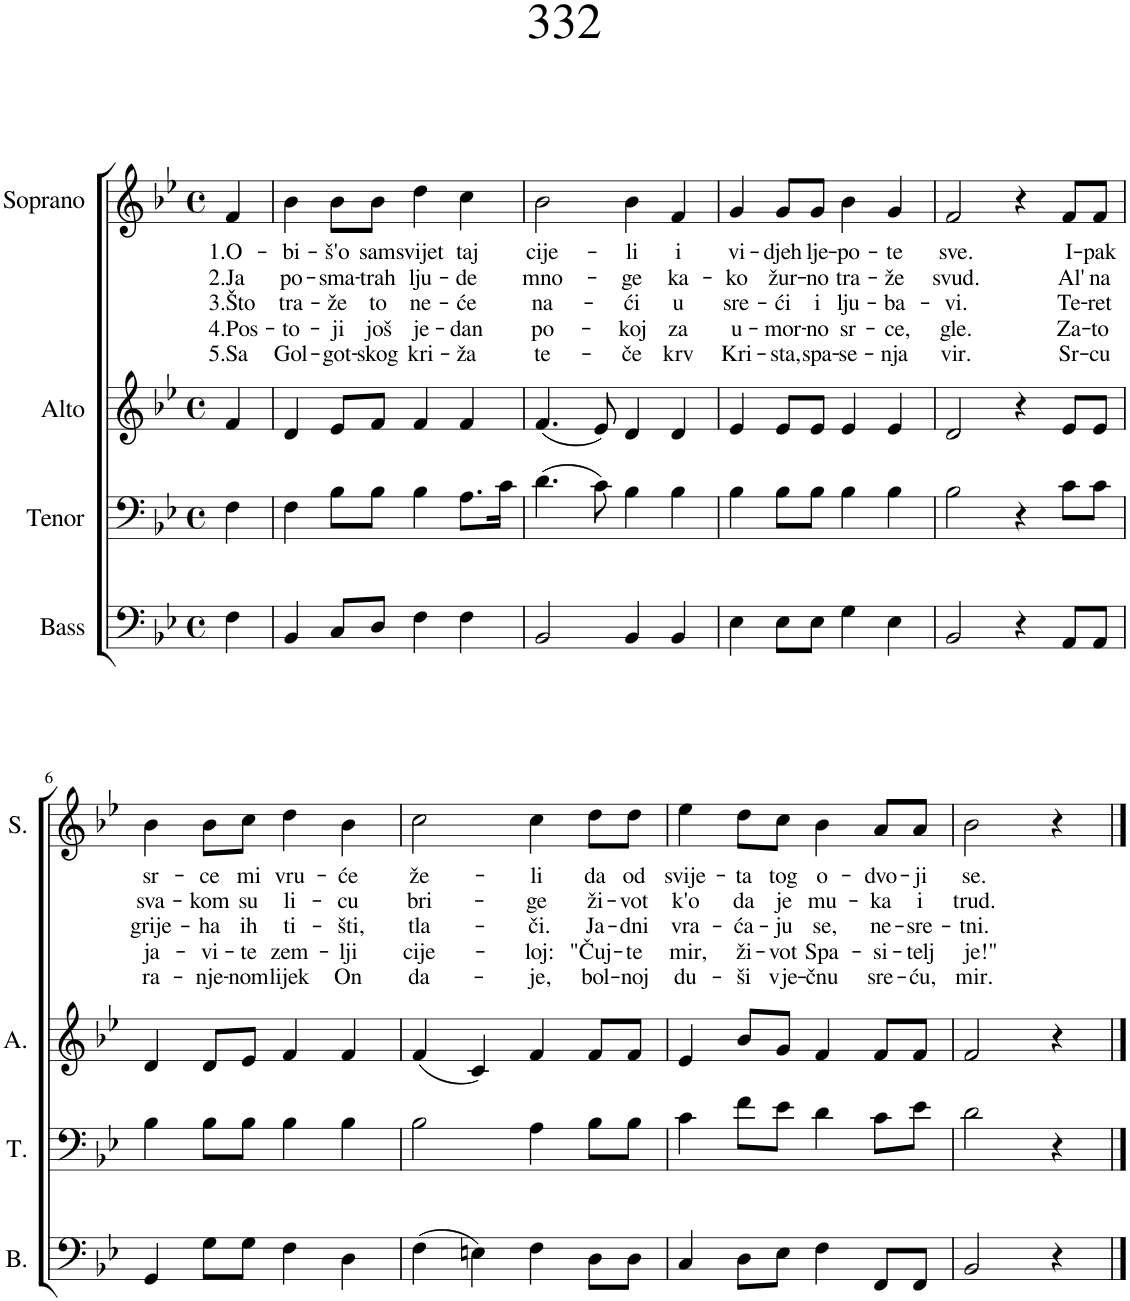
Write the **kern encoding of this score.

**kern	**kern	**kern	**kern	**text	**text	**text	**text	**text
*part4	*part3	*part2	*part1	*part1	*part1	*part1	*part1	*part1
*staff4	*staff3	*staff2	*staff1	*staff1	*staff1	*staff1	*staff1	*staff1
*I"Bass	*I"Tenor	*I"Alto	*I"Soprano	*	*	*	*	*
*I'B.	*I'T.	*I'A.	*I'S.	*	*	*	*	*
*clefF4	*clefF4	*clefG2	*clefG2	*	*	*	*	*
*k[b-e-]	*k[b-e-]	*k[b-e-]	*k[b-e-]	*	*	*	*	*
*M4/4	*M4/4	*M4/4	*M4/4	*	*	*	*	*
*met(c)	*met(c)	*met(c)	*met(c)	*	*	*	*	*
=1	=1	=1	=1	=1	=1	=1	=1	=1
!	!	!	!	!LO:LY:b	!LO:LY:b	!LO:LY:b	!LO:LY:b	!LO:LY:b
4F\	4F\	4f/	4f/	1.O-	2.Ja	3.Što	4.Pos-	5.Sa
=2	=2	=2	=2	=2	=2	=2	=2	=2
!	!	!	!	!LO:LY:b	!LO:LY:b	!LO:LY:b	!LO:LY:b	!LO:LY:b
4BB-/	4F\	4d/	4b-\	-bi-	po-	tra-	-to-	Gol-
!	!	!	!	!LO:LY:b	!LO:LY:b	!LO:LY:b	!LO:LY:b	!LO:LY:b
8C/L	8B-\L	8e-/L	8b-\L	-š'o	-sma-	-že	-ji	-got-
!	!	!	!	!LO:LY:b	!LO:LY:b	!LO:LY:b	!LO:LY:b	!LO:LY:b
8D/J	8B-\J	8f/J	8b-\J	sam	-trah	to	još	-skog
!	!	!	!	!LO:LY:b	!LO:LY:b	!LO:LY:b	!LO:LY:b	!LO:LY:b
4F\	4B-\	4f/	4dd\	svijet	lju-	ne-	je-	kri-
!	!	!	!	!LO:LY:b	!LO:LY:b	!LO:LY:b	!LO:LY:b	!LO:LY:b
4F\	8.A\L	4f/	4cc\	taj	-de	-će	-dan	-ža
.	16c\Jk	.	.	.	.	.	.	.
=3	=3	=3	=3	=3	=3	=3	=3	=3
!	!	!	!	!LO:LY:b	!LO:LY:b	!LO:LY:b	!LO:LY:b	!LO:LY:b
2BB-/	(4.d\	(4.f/	2b-\	cije-	mno-	na-	po-	te-
.	8c\)	8e-/)	.	.	.	.	.	.
!	!	!	!	!LO:LY:b	!LO:LY:b	!LO:LY:b	!LO:LY:b	!LO:LY:b
4BB-/	4B-\	4d/	4b-\	-li	-ge	-ći	-koj	-če
!	!	!	!	!LO:LY:b	!LO:LY:b	!LO:LY:b	!LO:LY:b	!LO:LY:b
4BB-/	4B-\	4d/	4f/	i	ka-	u	za	krv
=4	=4	=4	=4	=4	=4	=4	=4	=4
!	!	!	!	!LO:LY:b	!LO:LY:b	!LO:LY:b	!LO:LY:b	!LO:LY:b
4E-\	4B-\	4e-/	4g/	vi-	-ko	sre-	u-	Kri-
!	!	!	!	!LO:LY:b	!LO:LY:b	!LO:LY:b	!LO:LY:b	!LO:LY:b
8E-\L	8B-\L	8e-/L	8g/L	-djeh	žur-	-ći	-mor-	-sta,
!	!	!	!	!LO:LY:b	!LO:LY:b	!LO:LY:b	!LO:LY:b	!LO:LY:b
8E-\J	8B-\J	8e-/J	8g/J	lje-	-no	i	-no	spa-
!	!	!	!	!LO:LY:b	!LO:LY:b	!LO:LY:b	!LO:LY:b	!LO:LY:b
4G\	4B-\	4e-/	4b-\	-po-	tra-	lju-	sr-	-se-
!	!	!	!	!LO:LY:b	!LO:LY:b	!LO:LY:b	!LO:LY:b	!LO:LY:b
4E-\	4B-\	4e-/	4g/	-te	-že	-ba-	-ce,	-nja
=5	=5	=5	=5	=5	=5	=5	=5	=5
!	!	!	!	!LO:LY:b	!LO:LY:b	!LO:LY:b	!LO:LY:b	!LO:LY:b
2BB-/	2B-\	2d/	2f/	sve.	svud.	-vi.	gle.	vir.
4r	4r	4r	4r	.	.	.	.	.
!	!	!	!	!LO:LY:b	!LO:LY:b	!LO:LY:b	!LO:LY:b	!LO:LY:b
8AA/L	8c\L	8e-/L	8f/L	I-	Al'	Te-	Za-	Sr-
!	!	!	!	!LO:LY:b	!LO:LY:b	!LO:LY:b	!LO:LY:b	!LO:LY:b
8AA/J	8c\J	8e-/J	8f/J	-pak	na	-ret	-to	-cu
!!LO:LB:g=z
=6	=6	=6	=6	=6	=6	=6	=6	=6
!	!	!	!	!LO:LY:b	!LO:LY:b	!LO:LY:b	!LO:LY:b	!LO:LY:b
4GG/	4B-\	4d/	4b-\	sr-	sva-	grije-	ja-	ra-
!	!	!	!	!LO:LY:b	!LO:LY:b	!LO:LY:b	!LO:LY:b	!LO:LY:b
8G\L	8B-\L	8d/L	8b-\L	-ce	-kom	-ha	-vi-	-nje-
!	!	!	!	!LO:LY:b	!LO:LY:b	!LO:LY:b	!LO:LY:b	!LO:LY:b
8G\J	8B-\J	8e-/J	8cc\J	mi	su	ih	-te	-nom
!	!	!	!	!LO:LY:b	!LO:LY:b	!LO:LY:b	!LO:LY:b	!LO:LY:b
4F\	4B-\	4f/	4dd\	vru-	li-	ti-	zem-	lijek
!	!	!	!	!LO:LY:b	!LO:LY:b	!LO:LY:b	!LO:LY:b	!LO:LY:b
4D\	4B-\	4f/	4b-\	-će	-cu	-šti,	-lji	On
=7	=7	=7	=7	=7	=7	=7	=7	=7
!	!	!	!	!LO:LY:b	!LO:LY:b	!LO:LY:b	!LO:LY:b	!LO:LY:b
(4F\	2B-\	(4f/	2cc\	že-	bri-	tla-	cije-	da-
4En\)	.	4c/)	.	.	.	.	.	.
!	!	!	!	!LO:LY:b	!LO:LY:b	!LO:LY:b	!LO:LY:b	!LO:LY:b
4F\	4A\	4f/	4cc\	-li	-ge	-či.	-loj:	-je,
!	!	!	!	!LO:LY:b	!LO:LY:b	!LO:LY:b	!LO:LY:b	!LO:LY:b
8D\L	8B-\L	8f/L	8dd\L	da	ži-	Ja-	"Čuj-	bol-
!	!	!	!	!LO:LY:b	!LO:LY:b	!LO:LY:b	!LO:LY:b	!LO:LY:b
8D\J	8B-\J	8f/J	8dd\J	od	-vot	-dni	-te	-noj
=8	=8	=8	=8	=8	=8	=8	=8	=8
!	!	!	!	!LO:LY:b	!LO:LY:b	!LO:LY:b	!LO:LY:b	!LO:LY:b
4C/	4c\	4e-/	4ee-\	svije-	k'o	vra-	mir,	du-
!	!	!	!	!LO:LY:b	!LO:LY:b	!LO:LY:b	!LO:LY:b	!LO:LY:b
8D\L	8f\L	8b-/L	8dd\L	-ta	da	-ća-	ži-	-ši
!	!	!	!	!LO:LY:b	!LO:LY:b	!LO:LY:b	!LO:LY:b	!LO:LY:b
8E-\J	8e-\J	8g/J	8cc\J	tog	je	-ju	-vot	vje-
!	!	!	!	!LO:LY:b	!LO:LY:b	!LO:LY:b	!LO:LY:b	!LO:LY:b
4F\	4d\	4f/	4b-\	o-	mu-	se,	Spa-	-čnu
!	!	!	!	!LO:LY:b	!LO:LY:b	!LO:LY:b	!LO:LY:b	!LO:LY:b
8FF/L	8c\L	8f/L	8a/L	-dvo-	-ka	ne-	-si-	sre-
!	!	!	!	!LO:LY:b	!LO:LY:b	!LO:LY:b	!LO:LY:b	!LO:LY:b
8FF/J	8e-\J	8f/J	8a/J	-ji	i	-sre-	-telj	-ću,
=9	=9	=9	=9	=9	=9	=9	=9	=9
!	!	!	!	!LO:LY:b	!LO:LY:b	!LO:LY:b	!LO:LY:b	!LO:LY:b
2BB-/	2d\	2f/	2b-\	se.	trud.	-tni.	je!"	mir.
4r	4r	4r	4r	.	.	.	.	.
==	==	==	==	==	==	==	==	==
*-	*-	*-	*-	*-	*-	*-	*-	*-
